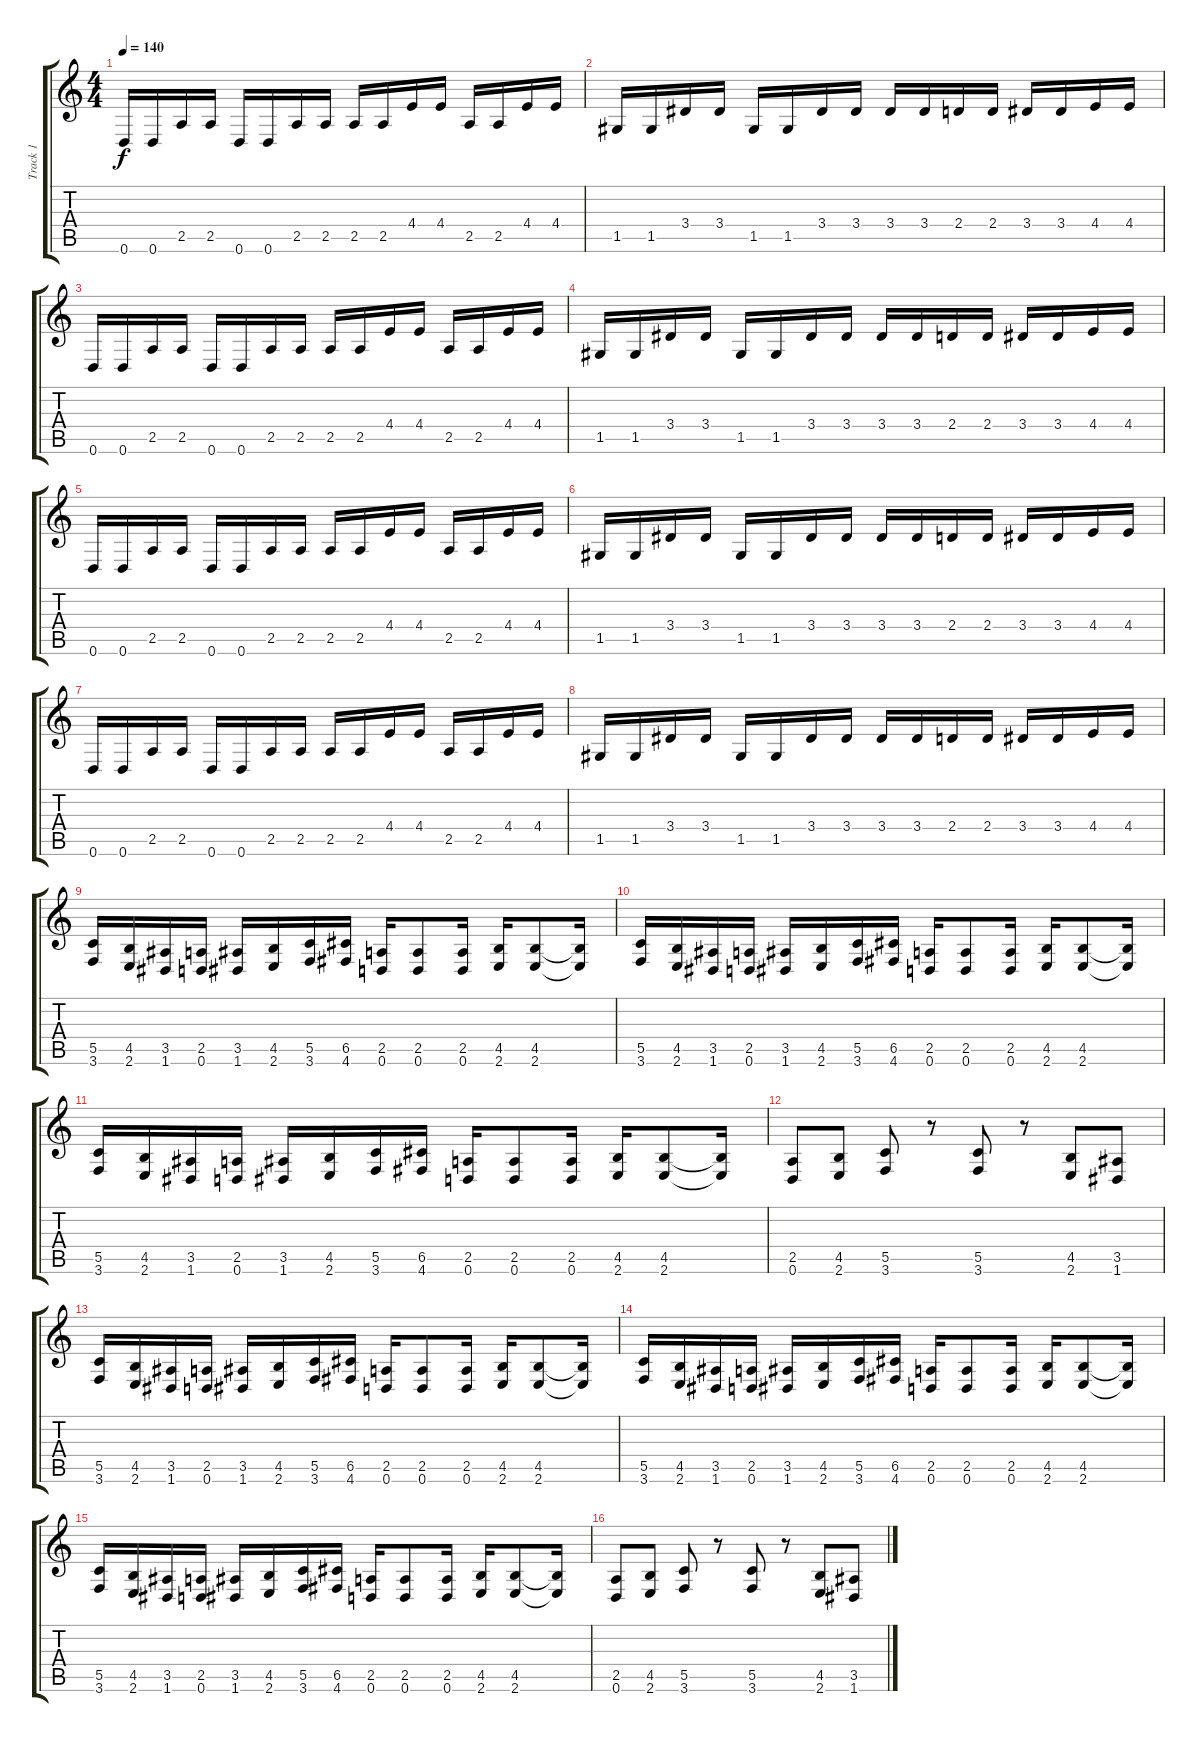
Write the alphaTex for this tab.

\track ("Track 1" "Track 1") {instrument distortionguitar}
\staff {score tabs}
\tuning (D4 A3 F3 C3 G2 D2) {hide}
\ts (4 4)
\tempo 140
\clef g2
\ks c
0.6.16{dy f instrument distortionguitar} 0.6.16 2.5.16 2.5.16 0.6.16 0.6.16 2.5.16 2.5.16 2.5.16 2.5.16 4.4.16 4.4.16 2.5.16 2.5.16 4.4.16 4.4.16 |
1.5.16 1.5.16 3.4.16 3.4.16 1.5.16 1.5.16 3.4.16 3.4.16 3.4.16 3.4.16 2.4.16 2.4.16 3.4.16 3.4.16 4.4.16 4.4.16 |
0.6.16 0.6.16 2.5.16 2.5.16 0.6.16 0.6.16 2.5.16 2.5.16 2.5.16 2.5.16 4.4.16 4.4.16 2.5.16 2.5.16 4.4.16 4.4.16 |
1.5.16 1.5.16 3.4.16 3.4.16 1.5.16 1.5.16 3.4.16 3.4.16 3.4.16 3.4.16 2.4.16 2.4.16 3.4.16 3.4.16 4.4.16 4.4.16 |
0.6.16 0.6.16 2.5.16 2.5.16 0.6.16 0.6.16 2.5.16 2.5.16 2.5.16 2.5.16 4.4.16 4.4.16 2.5.16 2.5.16 4.4.16 4.4.16 |
1.5.16 1.5.16 3.4.16 3.4.16 1.5.16 1.5.16 3.4.16 3.4.16 3.4.16 3.4.16 2.4.16 2.4.16 3.4.16 3.4.16 4.4.16 4.4.16 |
0.6.16 0.6.16 2.5.16 2.5.16 0.6.16 0.6.16 2.5.16 2.5.16 2.5.16 2.5.16 4.4.16 4.4.16 2.5.16 2.5.16 4.4.16 4.4.16 |
1.5.16 1.5.16 3.4.16 3.4.16 1.5.16 1.5.16 3.4.16 3.4.16 3.4.16 3.4.16 2.4.16 2.4.16 3.4.16 3.4.16 4.4.16 4.4.16 |
(5.5 3.6).16 (4.5 2.6).16 (3.5 1.6).16 (2.5 0.6).16 (3.5 1.6).16 (4.5 2.6).16 (5.5 3.6).16 (6.5 4.6).16 (2.5 0.6).16 (2.5 0.6).8 (2.5 0.6).16 (4.5 2.6).16 (4.5 2.6).8 (4.5{t} 2.6{t}).16 |
(5.5 3.6).16 (4.5 2.6).16 (3.5 1.6).16 (2.5 0.6).16 (3.5 1.6).16 (4.5 2.6).16 (5.5 3.6).16 (6.5 4.6).16 (2.5 0.6).16 (2.5 0.6).8 (2.5 0.6).16 (4.5 2.6).16 (4.5 2.6).8 (4.5{t} 2.6{t}).16 |
(5.5 3.6).16 (4.5 2.6).16 (3.5 1.6).16 (2.5 0.6).16 (3.5 1.6).16 (4.5 2.6).16 (5.5 3.6).16 (6.5 4.6).16 (2.5 0.6).16 (2.5 0.6).8 (2.5 0.6).16 (4.5 2.6).16 (4.5 2.6).8 (4.5{t} 2.6{t}).16 |
(2.5 0.6).8 (4.5 2.6).8 (5.5 3.6).8 r.8 (5.5 3.6).8 r.8 (4.5 2.6).8 (3.5 1.6).8 |
(5.5 3.6).16 (4.5 2.6).16 (3.5 1.6).16 (2.5 0.6).16 (3.5 1.6).16 (4.5 2.6).16 (5.5 3.6).16 (6.5 4.6).16 (2.5 0.6).16 (2.5 0.6).8 (2.5 0.6).16 (4.5 2.6).16 (4.5 2.6).8 (4.5{t} 2.6{t}).16 |
(5.5 3.6).16 (4.5 2.6).16 (3.5 1.6).16 (2.5 0.6).16 (3.5 1.6).16 (4.5 2.6).16 (5.5 3.6).16 (6.5 4.6).16 (2.5 0.6).16 (2.5 0.6).8 (2.5 0.6).16 (4.5 2.6).16 (4.5 2.6).8 (4.5{t} 2.6{t}).16 |
(5.5 3.6).16 (4.5 2.6).16 (3.5 1.6).16 (2.5 0.6).16 (3.5 1.6).16 (4.5 2.6).16 (5.5 3.6).16 (6.5 4.6).16 (2.5 0.6).16 (2.5 0.6).8 (2.5 0.6).16 (4.5 2.6).16 (4.5 2.6).8 (4.5{t} 2.6{t}).16 |
(2.5 0.6).8 (4.5 2.6).8 (5.5 3.6).8 r.8 (5.5 3.6).8 r.8 (4.5 2.6).8 (3.5 1.6).8
